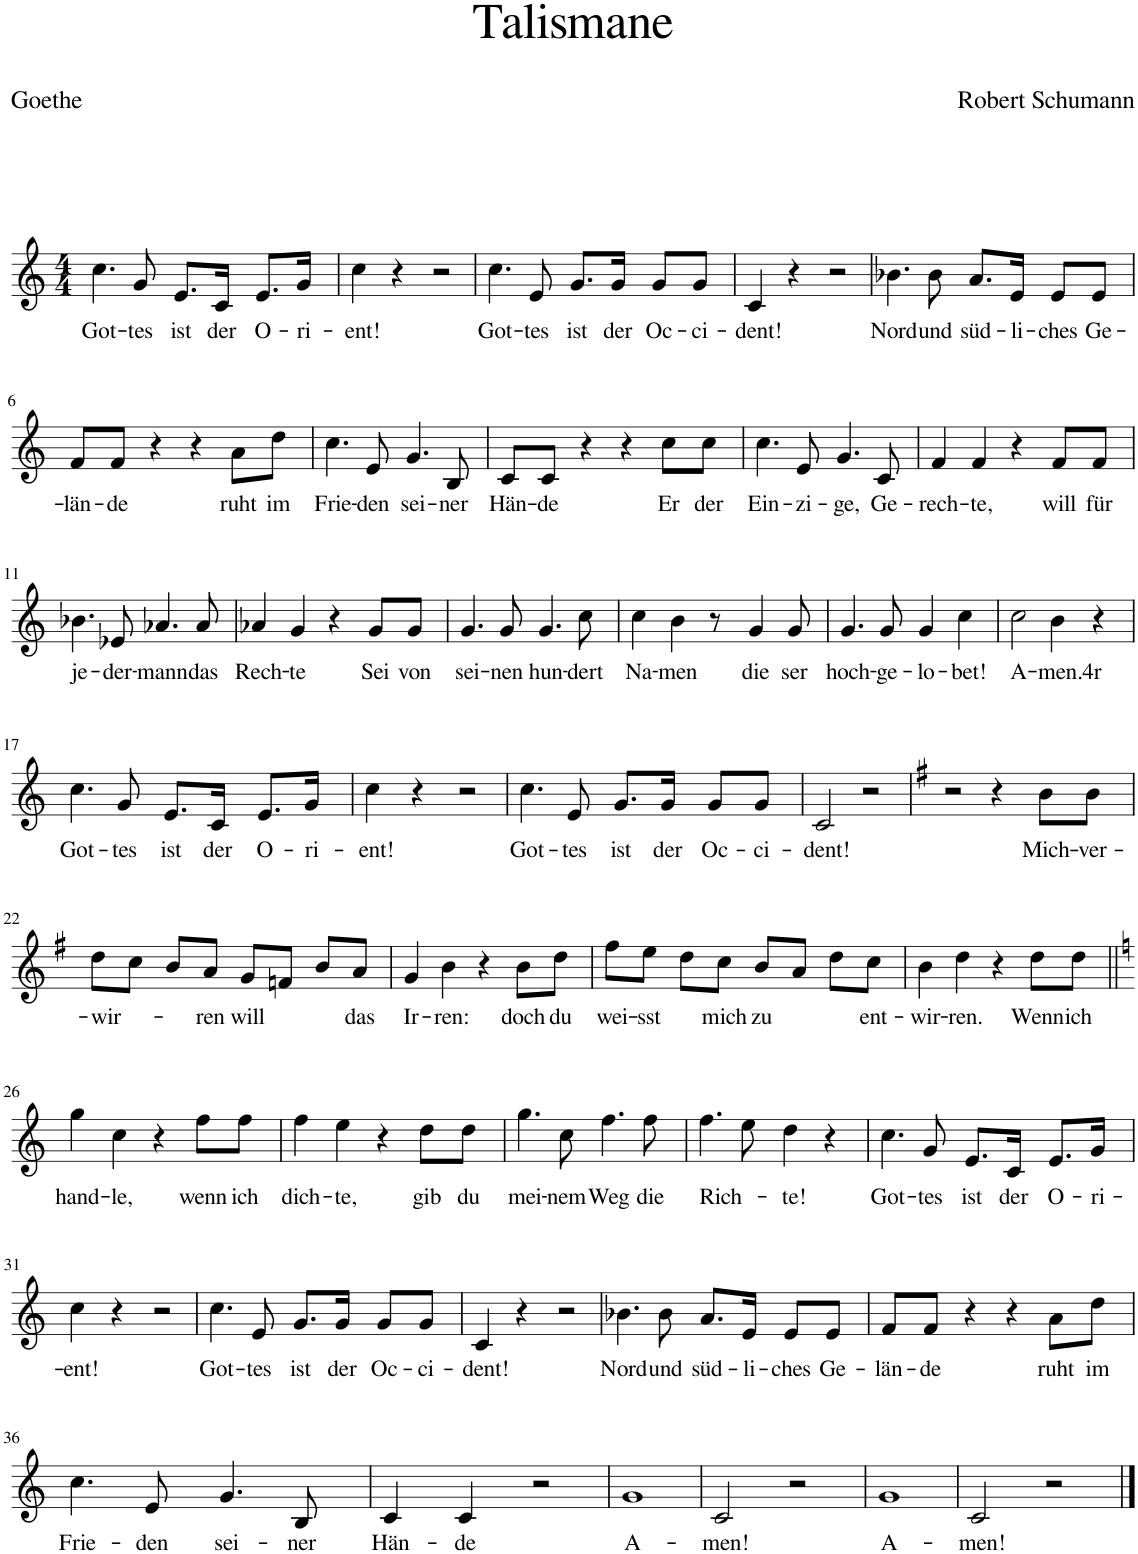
**kern	**text
*part1	*part1
*staff1	*staff1
*I"Piano	*
*I'Pno	*
*clefG2	*
*k[]	*
*M4/4	*
=1	=1
!	!LO:LY:b
4.cc\	Got-
!	!LO:LY:b
8g/	-tes
!	!LO:LY:b
8.e/L	ist
!	!LO:LY:b
16c/Jk	der
!	!LO:LY:b
8.e/L	O-
!	!LO:LY:b
16g/Jk	-ri-
=2	=2
!	!LO:LY:b
4cc\	-ent!
4r	.
2r	.
=3	=3
!	!LO:LY:b
4.cc\	Got-
!	!LO:LY:b
8e/	-tes
!	!LO:LY:b
8.g/L	ist
!	!LO:LY:b
16g/Jk	der
!	!LO:LY:b
8g/L	Oc-
!	!LO:LY:b
8g/J	-ci-
=4	=4
!	!LO:LY:b
4c/	-dent!
4r	.
2r	.
=5	=5
!	!LO:LY:b
4.b-X\	Nord
!	!LO:LY:b
8b-\	und
!	!LO:LY:b
8.a/L	süd-
!	!LO:LY:b
16e/Jk	-li-
!	!LO:LY:b
8e/L	-ches
!	!LO:LY:b
8e/J	Ge-
!!LO:LB:g=z
=6	=6
!	!LO:LY:b
8f/L	-län-
!	!LO:LY:b
8f/J	-de
4r	.
4r	.
!	!LO:LY:b
8a\L	ruht
!	!LO:LY:b
8dd\J	im
=7	=7
!	!LO:LY:b
4.cc\	Frie-
!	!LO:LY:b
8e/	-den
!	!LO:LY:b
4.g/	sei-
!	!LO:LY:b
8B/	-ner
=8	=8
!	!LO:LY:b
8c/L	Hän-
!	!LO:LY:b
8c/J	-de
4r	.
4r	.
!	!LO:LY:b
8cc\L	Er
!	!LO:LY:b
8cc\J	der
=9	=9
!	!LO:LY:b
4.cc\	Ein-
!	!LO:LY:b
8e/	-zi-
!	!LO:LY:b
4.g/	ge,
!	!LO:LY:b
8c/	Ge-
=10	=10
!	!LO:LY:b
4f/	-rech-
!	!LO:LY:b
4f/	-te,
4r	.
!	!LO:LY:b
8f/L	will
!	!LO:LY:b
8f/J	für
!!LO:LB:g=z
=11	=11
!	!LO:LY:b
4.b-X\	je-
!	!LO:LY:b
8e-X/	-der-
!	!LO:LY:b
4.a-X/	mann
!	!LO:LY:b
8a-/	das
=12	=12
!	!LO:LY:b
4a-X/	Rech-
!	!LO:LY:b
4g/	-te
4r	.
!	!LO:LY:b
8g/L	Sei
!	!LO:LY:b
8g/J	von
=13	=13
!	!LO:LY:b
4.g/	sei-
!	!LO:LY:b
8g/	-nen
!	!LO:LY:b
4.g/	hun-
!	!LO:LY:b
8cc\	-dert
=14	=14
!	!LO:LY:b
4cc\	Na-
!	!LO:LY:b
4b\	-men
8r	.
!	!LO:LY:b
4g/	die
!	!LO:LY:b
8g/	-ser
=15	=15
!	!LO:LY:b
4.g/	hoch-
!	!LO:LY:b
8g/	-ge-
!	!LO:LY:b
4g/	-lo-
!	!LO:LY:b
4cc\	-bet!
=16	=16
!	!LO:LY:b
2cc\	A-
!	!LO:LY:b
4b\	-men.
!	!LO:LY:b
4r	4r
!!LO:LB:g=z
=17	=17
!	!LO:LY:b
4.cc\	Got-
!	!LO:LY:b
8g/	-tes
!	!LO:LY:b
8.e/L	ist
!	!LO:LY:b
16c/Jk	der
!	!LO:LY:b
8.e/L	O-
!	!LO:LY:b
16g/Jk	-ri-
=18	=18
!	!LO:LY:b
4cc\	-ent!
4r	.
2r	.
=19	=19
!	!LO:LY:b
4.cc\	Got-
!	!LO:LY:b
8e/	-tes
!	!LO:LY:b
8.g/L	ist
!	!LO:LY:b
16g/Jk	der
!	!LO:LY:b
8g/L	Oc-
!	!LO:LY:b
8g/J	-ci-
=20	=20
!	!LO:LY:b
2c/	-dent!
2r	.
=21	=21
*k[f#]	*
2r	.
4r	.
!	!LO:LY:b
8b\L	Mich-
!	!LO:LY:b
8b\J	ver-
!!LO:LB:g=z
=22	=22
!	!LO:LY:b
8dd\L	-wir-
8cc\J	.
8b/L	.
!	!LO:LY:b
8a/J	-ren
!	!LO:LY:b
8g/L	will
8fn/J	.
8b/L	.
!	!LO:LY:b
8a/J	das
=23	=23
!	!LO:LY:b
4g/	Ir-
!	!LO:LY:b
4b\	-ren:
4r	.
!	!LO:LY:b
8b\L	doch
!	!LO:LY:b
8dd\J	du
=24	=24
!	!LO:LY:b
8ff#\L	wei-
!	!LO:LY:b
8ee\J	-sst
8dd\L	.
!	!LO:LY:b
8cc\J	mich
!	!LO:LY:b
8b/L	zu
8a/J	.
8dd\L	.
!	!LO:LY:b
8cc\J	ent-
=25	=25
!	!LO:LY:b
4b\	-wir-
!	!LO:LY:b
4dd\	-ren.
4r	.
!	!LO:LY:b
8dd\L	Wenn
!	!LO:LY:b
8dd\J	ich
!!LO:LB:g=z
=26||	=26||
*k[]	*
!	!LO:LY:b
4gg\	hand-
!	!LO:LY:b
4cc\	-le,
4r	.
!	!LO:LY:b
8ff\L	wenn
!	!LO:LY:b
8ff\J	ich
=27	=27
!	!LO:LY:b
4ff\	dich-
!	!LO:LY:b
4ee\	-te,
4r	.
!	!LO:LY:b
8dd\L	gib
!	!LO:LY:b
8dd\J	du
=28	=28
!	!LO:LY:b
4.gg\	mei-
!	!LO:LY:b
8cc\	-nem
!	!LO:LY:b
4.ff\	Weg
!	!LO:LY:b
8ff\	die
=29	=29
!	!LO:LY:b
4.ff\	Rich-
8ee\	.
!	!LO:LY:b
4dd\	-te!
4r	.
=30	=30
!	!LO:LY:b
4.cc\	Got-
!	!LO:LY:b
8g/	-tes
!	!LO:LY:b
8.e/L	ist
!	!LO:LY:b
16c/Jk	der
!	!LO:LY:b
8.e/L	O-
!	!LO:LY:b
16g/Jk	-ri-
!!LO:LB:g=z
=31	=31
!	!LO:LY:b
4cc\	-ent!
4r	.
2r	.
=32	=32
!	!LO:LY:b
4.cc\	Got-
!	!LO:LY:b
8e/	-tes
!	!LO:LY:b
8.g/L	ist
!	!LO:LY:b
16g/Jk	der
!	!LO:LY:b
8g/L	Oc-
!	!LO:LY:b
8g/J	-ci-
=33	=33
!	!LO:LY:b
4c/	-dent!
4r	.
2r	.
=34	=34
!	!LO:LY:b
4.b-X\	Nord
!	!LO:LY:b
8b-\	und
!	!LO:LY:b
8.a/L	süd-
!	!LO:LY:b
16e/Jk	-li-
!	!LO:LY:b
8e/L	-ches
!	!LO:LY:b
8e/J	Ge-
=35	=35
!	!LO:LY:b
8f/L	-län-
!	!LO:LY:b
8f/J	-de
4r	.
4r	.
!	!LO:LY:b
8a\L	ruht
!	!LO:LY:b
8dd\J	im
!!LO:LB:g=z
=36	=36
!	!LO:LY:b
4.cc\	Frie-
!	!LO:LY:b
8e/	-den
!	!LO:LY:b
4.g/	sei-
!	!LO:LY:b
8B/	-ner
=37	=37
!	!LO:LY:b
4c/	Hän-
!	!LO:LY:b
4c/	-de
2r	.
=38	=38
!	!LO:LY:b
1g	A-
=39	=39
!	!LO:LY:b
2c/	-men!
2r	.
=40	=40
!	!LO:LY:b
1g	A-
=41	=41
!	!LO:LY:b
2c/	-men!
2r	.
==	==
*-	*-
